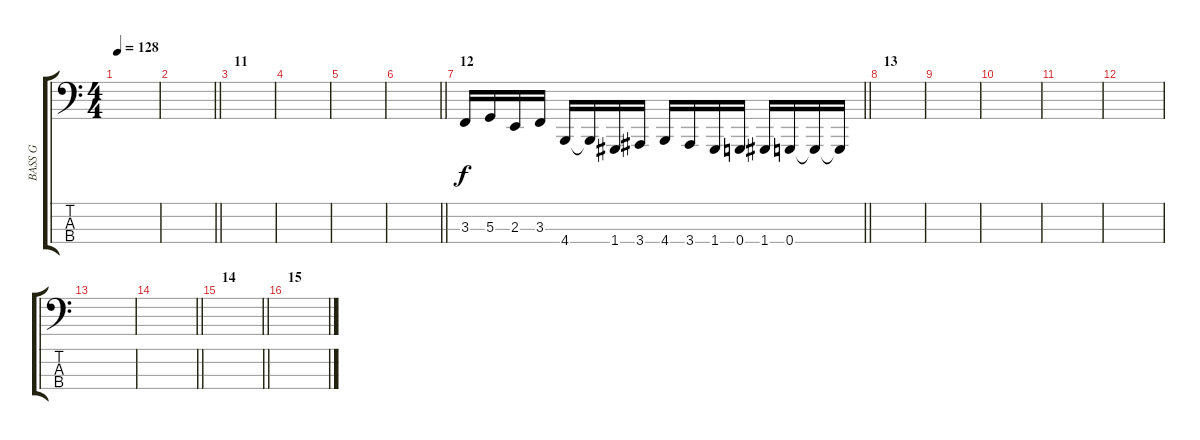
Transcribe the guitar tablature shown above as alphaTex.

\track ("BASS G" "BASS G") {instrument distortionguitar}
\staff {score tabs}
\tuning (C2 G1 D1 G0) {hide}
\ts (4 4)
\tempo 128
\clef f4
\ks c
|
\barLineRight lightlight
|
\section ("" "11")
|
|
|
\barLineRight lightlight
|
\section ("" "12")
\barLineRight lightlight
3.3.16 5.3.16 2.3.16 3.3.16 4.4.16 4.4{t}.16 1.4.16 3.4.16 4.4.16 3.4.16 1.4.16 0.4.16 1.4.16 0.4.16 0.4{t}.16 0.4{t}.16 |
\section ("" "13")
|
|
|
|
|
|
\barLineRight lightlight
|
\section ("" "14")
\barLineRight lightlight
|
\section ("" "15")
